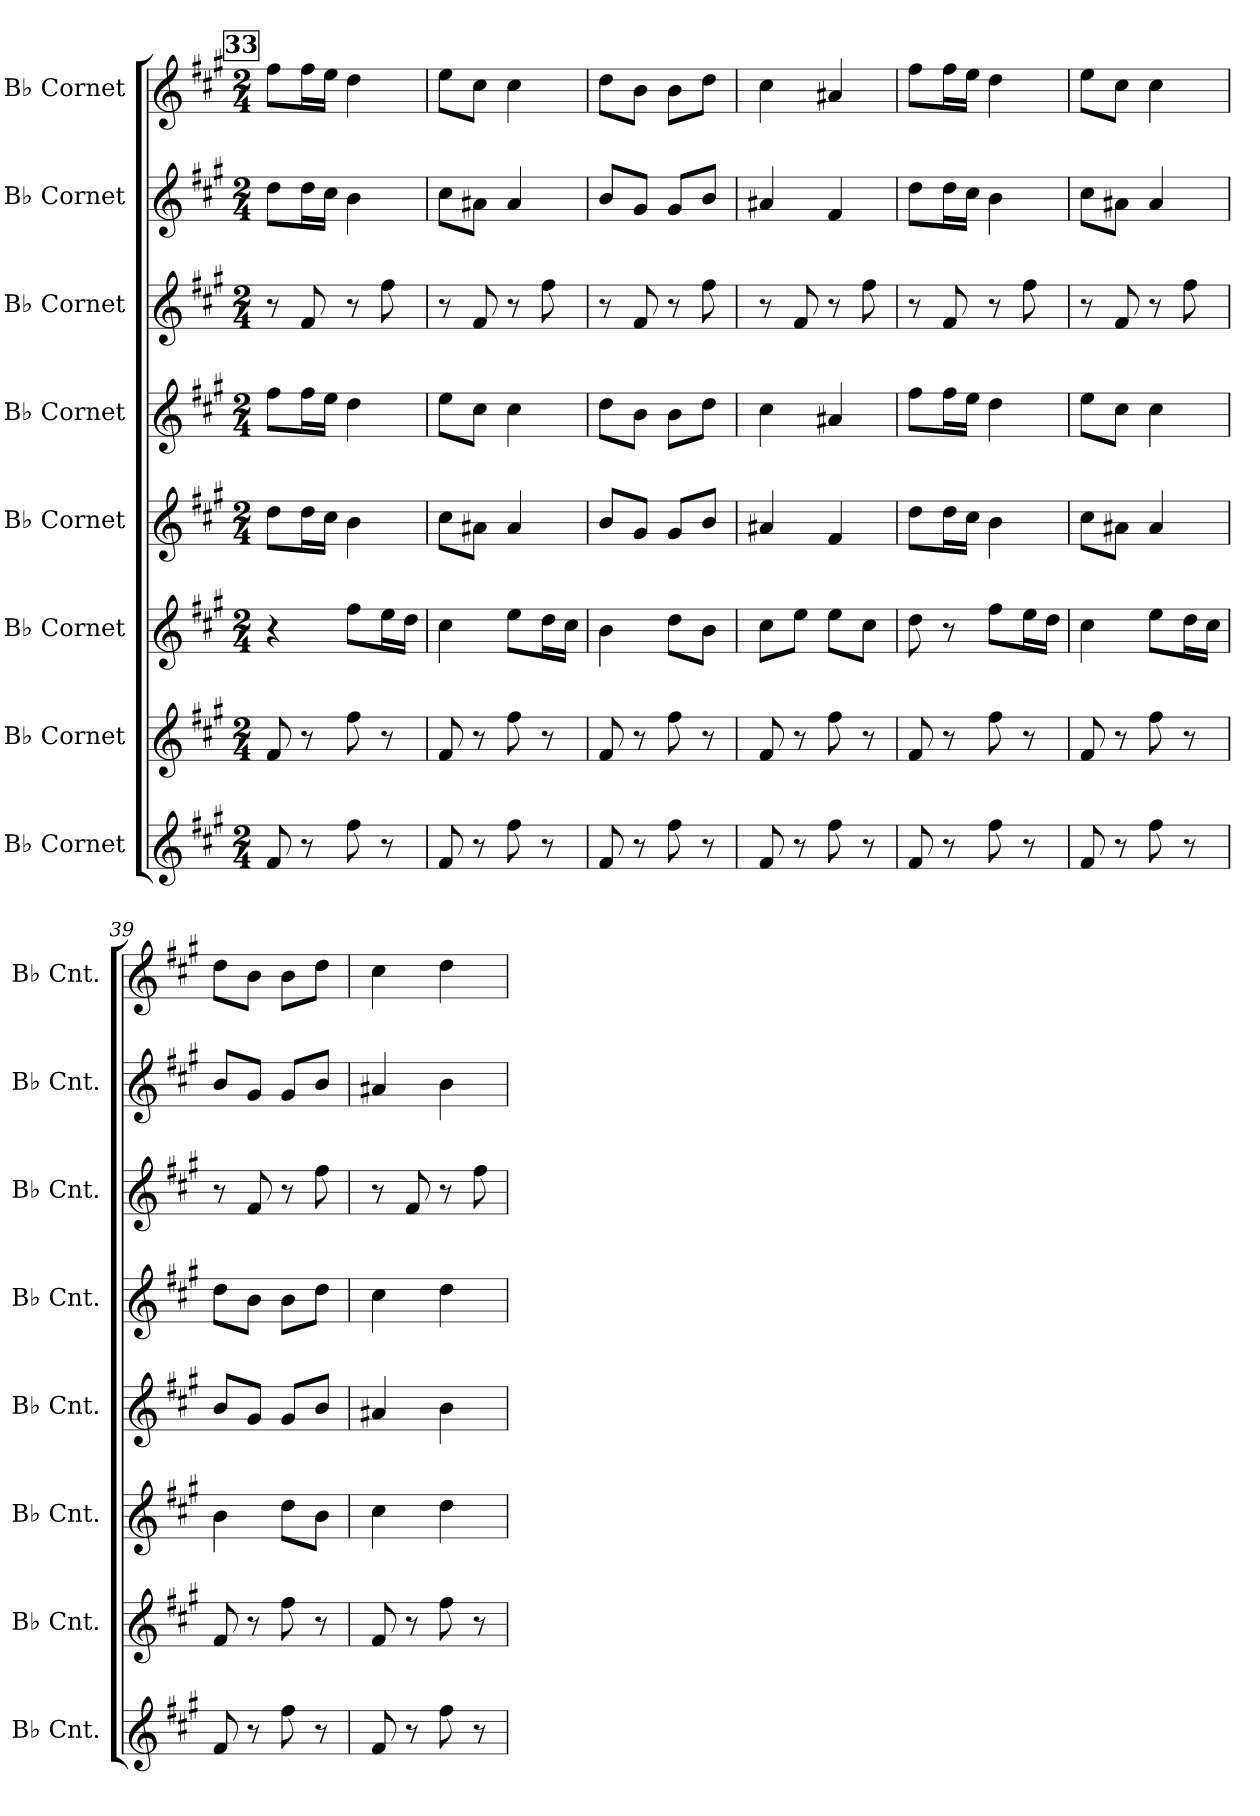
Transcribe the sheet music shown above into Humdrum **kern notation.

**kern	**kern	**kern	**kern	**kern	**kern	**kern	**kern
*part8	*part7	*part6	*part5	*part4	*part3	*part2	*part1
*staff8	*staff7	*staff6	*staff5	*staff4	*staff3	*staff2	*staff1
*I"B♭ Cornet	*I"B♭ Cornet	*I"B♭ Cornet	*I"B♭ Cornet	*I"B♭ Cornet	*I"B♭ Cornet	*I"B♭ Cornet	*I"B♭ Cornet
*I'B♭ Cnt.	*I'B♭ Cnt.	*I'B♭ Cnt.	*I'B♭ Cnt.	*I'B♭ Cnt.	*I'B♭ Cnt.	*I'B♭ Cnt.	*I'B♭ Cnt.
*clefG2	*clefG2	*clefG2	*clefG2	*clefG2	*clefG2	*clefG2	*clefG2
*ITrd1c2	*ITrd1c2	*ITrd1c2	*ITrd1c2	*ITrd1c2	*ITrd1c2	*ITrd1c2	*ITrd1c2
*k[f#]	*k[f#]	*k[f#]	*k[f#]	*k[f#]	*k[f#]	*k[f#]	*k[f#]
*M2/4	*M2/4	*M2/4	*M2/4	*M2/4	*M2/4	*M2/4	*M2/4
!!LO:REH:place=s1:a:B:fs=14:t=33
=33	=33	=33	=33	=33	=33	=33	=33
8e/	8e/	4r	8cc\L	8ee\L	8r	8cc\L	8ee\L
8r	8r	.	16cc\L	16ee\L	8e/	16cc\L	16ee\L
.	.	.	16b\JJ	16dd\JJ	.	16b\JJ	16dd\JJ
8ee\	8ee\	8ee\L	4a\	4cc\	8r	4a\	4cc\
8r	8r	16dd\L	.	.	8ee\	.	.
.	.	16cc\JJ	.	.	.	.	.
=34	=34	=34	=34	=34	=34	=34	=34
8e/	8e/	4b\	8b\L	8dd\L	8r	8b\L	8dd\L
8r	8r	.	8g#X\J	8b\J	8e/	8g#X\J	8b\J
8ee\	8ee\	8dd\L	4g#/	4b\	8r	4g#/	4b\
8r	8r	16cc\L	.	.	8ee\	.	.
.	.	16b\JJ	.	.	.	.	.
=35	=35	=35	=35	=35	=35	=35	=35
8e/	8e/	4a\	8a/L	8cc\L	8r	8a/L	8cc\L
8r	8r	.	8f#/J	8a\J	8e/	8f#/J	8a\J
8ee\	8ee\	8cc\L	8f#/L	8a\L	8r	8f#/L	8a\L
8r	8r	8a\J	8a/J	8cc\J	8ee\	8a/J	8cc\J
=36	=36	=36	=36	=36	=36	=36	=36
8e/	8e/	8b\L	4g#X/	4b\	8r	4g#X/	4b\
8r	8r	8dd\J	.	.	8e/	.	.
8ee\	8ee\	8dd\L	4e/	4g#X/	8r	4e/	4g#X/
8r	8r	8b\J	.	.	8ee\	.	.
=37	=37	=37	=37	=37	=37	=37	=37
8e/	8e/	8cc\	8cc\L	8ee\L	8r	8cc\L	8ee\L
8r	8r	8r	16cc\L	16ee\L	8e/	16cc\L	16ee\L
.	.	.	16b\JJ	16dd\JJ	.	16b\JJ	16dd\JJ
8ee\	8ee\	8ee\L	4a\	4cc\	8r	4a\	4cc\
8r	8r	16dd\L	.	.	8ee\	.	.
.	.	16cc\JJ	.	.	.	.	.
=38	=38	=38	=38	=38	=38	=38	=38
8e/	8e/	4b\	8b\L	8dd\L	8r	8b\L	8dd\L
8r	8r	.	8g#X\J	8b\J	8e/	8g#X\J	8b\J
8ee\	8ee\	8dd\L	4g#/	4b\	8r	4g#/	4b\
8r	8r	16cc\L	.	.	8ee\	.	.
.	.	16b\JJ	.	.	.	.	.
!!LO:PB:g=z
=39	=39	=39	=39	=39	=39	=39	=39
8e/	8e/	4a\	8a/L	8cc\L	8r	8a/L	8cc\L
8r	8r	.	8f#/J	8a\J	8e/	8f#/J	8a\J
8ee\	8ee\	8cc\L	8f#/L	8a\L	8r	8f#/L	8a\L
8r	8r	8a\J	8a/J	8cc\J	8ee\	8a/J	8cc\J
=40	=40	=40	=40	=40	=40	=40	=40
8e/	8e/	4b\	4g#X/	4b\	8r	4g#X/	4b\
8r	8r	.	.	.	8e/	.	.
8ee\	8ee\	4cc\	4a\	4cc\	8r	4a\	4cc\
8r	8r	.	.	.	8ee\	.	.
=	=	=	=	=	=	=	=
*-	*-	*-	*-	*-	*-	*-	*-
